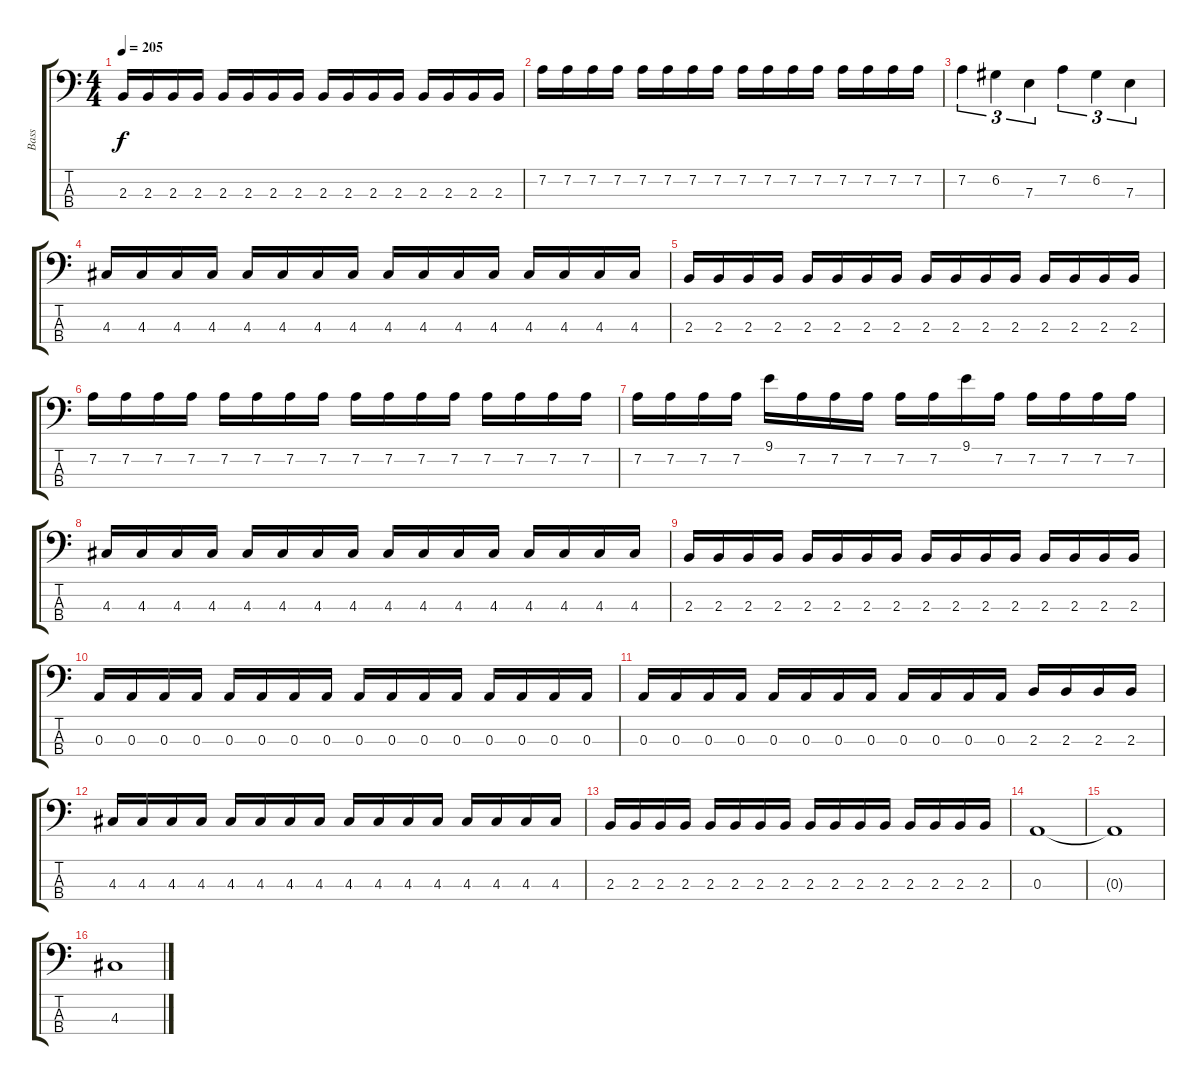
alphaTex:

\track ("Bass" "Bass") {instrument electricbasspick}
\staff {score tabs}
\tuning (G2 D2 A1 E1) {hide}
\ts (4 4)
\tempo 205
\clef f4
\ks c
2.3.16{dy f} 2.3.16 2.3.16 2.3.16 2.3.16 2.3.16 2.3.16 2.3.16 2.3.16 2.3.16 2.3.16 2.3.16 2.3.16 2.3.16 2.3.16 2.3.16 |
7.2.16 7.2.16 7.2.16 7.2.16 7.2.16 7.2.16 7.2.16 7.2.16 7.2.16 7.2.16 7.2.16 7.2.16 7.2.16 7.2.16 7.2.16 7.2.16 |
7.2.4{tu (3 2)} 6.2.4{tu (3 2)} 7.3.4{tu (3 2)} 7.2.4{tu (3 2)} 6.2.4{tu (3 2)} 7.3.4{tu (3 2)} |
4.3.16 4.3.16 4.3.16 4.3.16 4.3.16 4.3.16 4.3.16 4.3.16 4.3.16 4.3.16 4.3.16 4.3.16 4.3.16 4.3.16 4.3.16 4.3.16 |
2.3.16 2.3.16 2.3.16 2.3.16 2.3.16 2.3.16 2.3.16 2.3.16 2.3.16 2.3.16 2.3.16 2.3.16 2.3.16 2.3.16 2.3.16 2.3.16 |
7.2.16 7.2.16 7.2.16 7.2.16 7.2.16 7.2.16 7.2.16 7.2.16 7.2.16 7.2.16 7.2.16 7.2.16 7.2.16 7.2.16 7.2.16 7.2.16 |
7.2.16 7.2.16 7.2.16 7.2.16 9.1.16 7.2.16 7.2.16 7.2.16 7.2.16 7.2.16 9.1.16 7.2.16 7.2.16 7.2.16 7.2.16 7.2.16 |
4.3.16 4.3.16 4.3.16 4.3.16 4.3.16 4.3.16 4.3.16 4.3.16 4.3.16 4.3.16 4.3.16 4.3.16 4.3.16 4.3.16 4.3.16 4.3.16 |
2.3.16 2.3.16 2.3.16 2.3.16 2.3.16 2.3.16 2.3.16 2.3.16 2.3.16 2.3.16 2.3.16 2.3.16 2.3.16 2.3.16 2.3.16 2.3.16 |
0.3.16 0.3.16 0.3.16 0.3.16 0.3.16 0.3.16 0.3.16 0.3.16 0.3.16 0.3.16 0.3.16 0.3.16 0.3.16 0.3.16 0.3.16 0.3.16 |
0.3.16 0.3.16 0.3.16 0.3.16 0.3.16 0.3.16 0.3.16 0.3.16 0.3.16 0.3.16 0.3.16 0.3.16 2.3.16 2.3.16 2.3.16 2.3.16 |
4.3.16 4.3.16 4.3.16 4.3.16 4.3.16 4.3.16 4.3.16 4.3.16 4.3.16 4.3.16 4.3.16 4.3.16 4.3.16 4.3.16 4.3.16 4.3.16 |
2.3.16 2.3.16 2.3.16 2.3.16 2.3.16 2.3.16 2.3.16 2.3.16 2.3.16 2.3.16 2.3.16 2.3.16 2.3.16 2.3.16 2.3.16 2.3.16 |
0.3.1 |
0.3{t}.1 |
4.3.1
